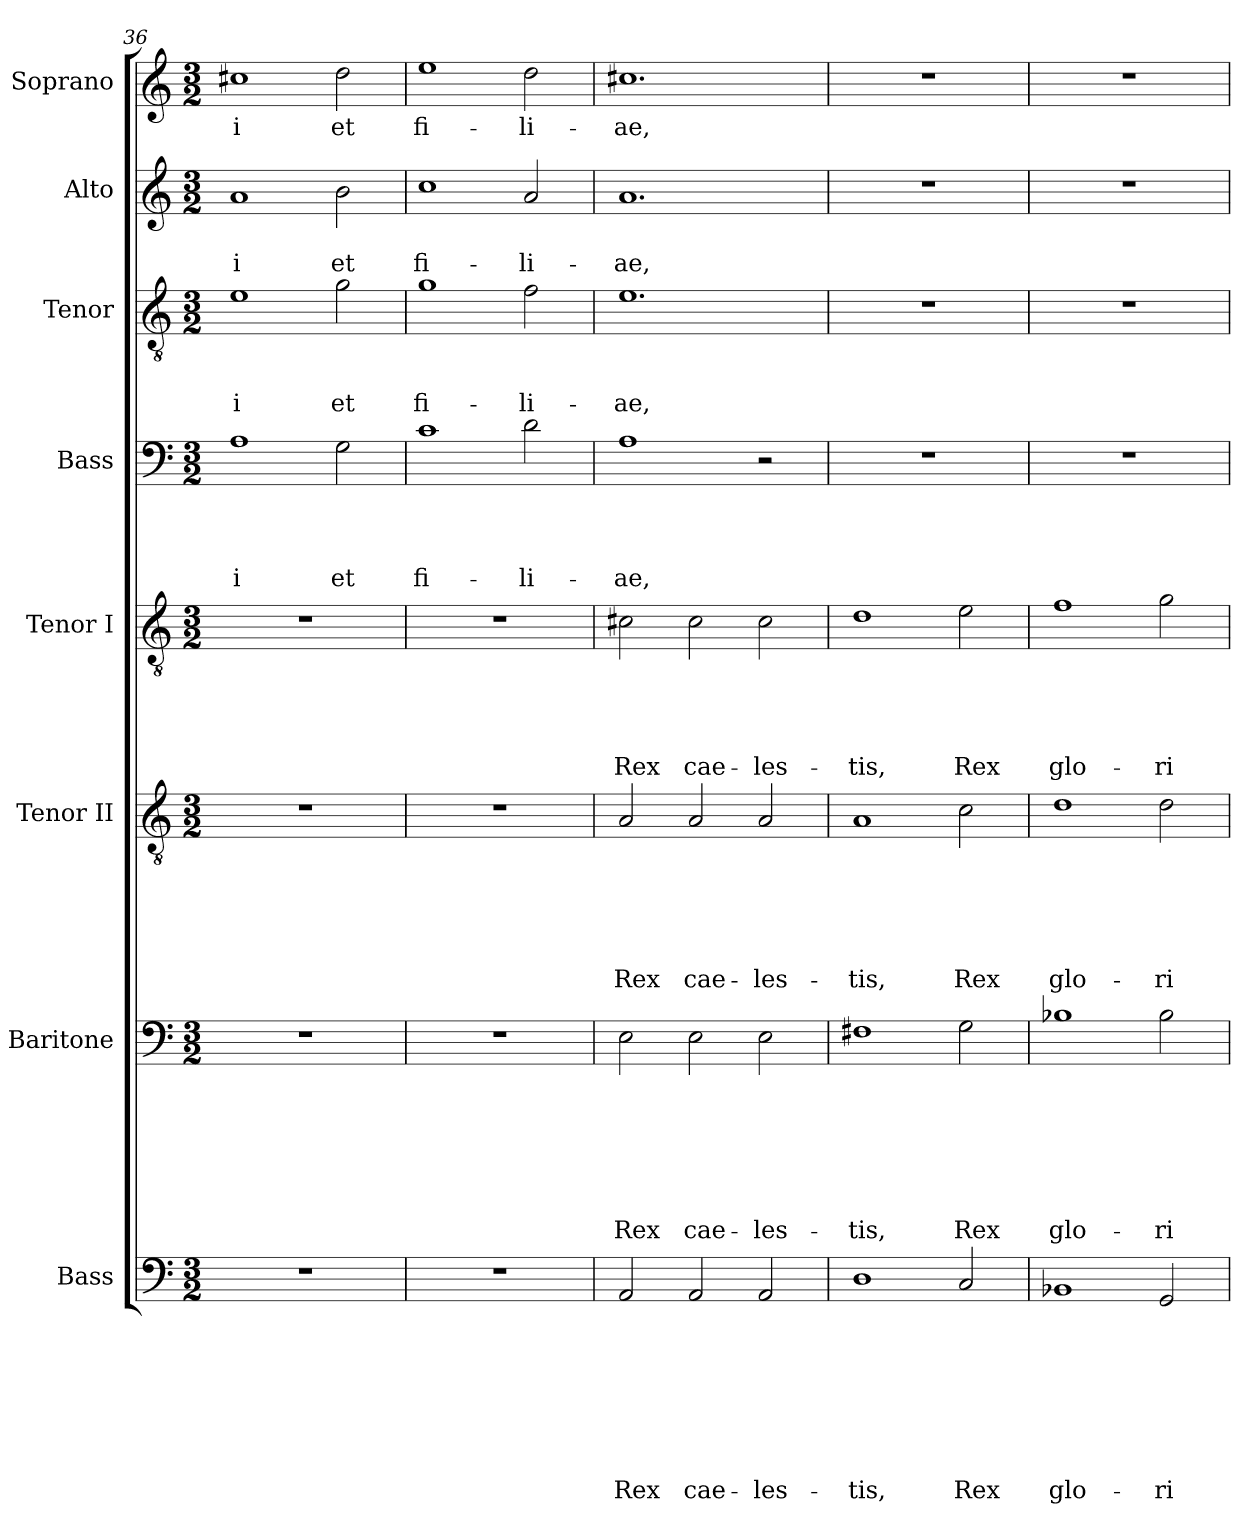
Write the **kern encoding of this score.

**kern	**text	**text	**text	**text	**text	**text	**text	**text	**kern	**text	**text	**text	**text	**text	**text	**text	**kern	**text	**text	**text	**text	**text	**text	**kern	**text	**text	**text	**text	**text	**kern	**text	**text	**text	**text	**kern	**text	**text	**text	**kern	**text	**text	**kern	**text
*part8	*part8	*part8	*part8	*part8	*part8	*part8	*part8	*part8	*part7	*part7	*part7	*part7	*part7	*part7	*part7	*part7	*part6	*part6	*part6	*part6	*part6	*part6	*part6	*part5	*part5	*part5	*part5	*part5	*part5	*part4	*part4	*part4	*part4	*part4	*part3	*part3	*part3	*part3	*part2	*part2	*part2	*part1	*part1
*staff8	*staff8	*staff8	*staff8	*staff8	*staff8	*staff8	*staff8	*staff8	*staff7	*staff7	*staff7	*staff7	*staff7	*staff7	*staff7	*staff7	*staff6	*staff6	*staff6	*staff6	*staff6	*staff6	*staff6	*staff5	*staff5	*staff5	*staff5	*staff5	*staff5	*staff4	*staff4	*staff4	*staff4	*staff4	*staff3	*staff3	*staff3	*staff3	*staff2	*staff2	*staff2	*staff1	*staff1
*I"Bass	*	*	*	*	*	*	*	*	*I"Baritone	*	*	*	*	*	*	*	*I"Tenor II	*	*	*	*	*	*	*I"Tenor I	*	*	*	*	*	*I"Bass	*	*	*	*	*I"Tenor	*	*	*	*I"Alto	*	*	*I"Soprano	*
*I'B	*	*	*	*	*	*	*	*	*I'B	*	*	*	*	*	*	*	*I'T II	*	*	*	*	*	*	*I'T I	*	*	*	*	*	*I'B	*	*	*	*	*I'T	*	*	*	*I'A	*	*	*I'S	*
*clefF4	*	*	*	*	*	*	*	*	*clefF4	*	*	*	*	*	*	*	*clefGv2	*	*	*	*	*	*	*clefGv2	*	*	*	*	*	*clefF4	*	*	*	*	*clefGv2	*	*	*	*clefG2	*	*	*clefG2	*
*k[]	*	*	*	*	*	*	*	*	*k[]	*	*	*	*	*	*	*	*k[]	*	*	*	*	*	*	*k[]	*	*	*	*	*	*k[]	*	*	*	*	*k[]	*	*	*	*k[]	*	*	*k[]	*
*C:	*	*	*	*	*	*	*	*	*C:	*	*	*	*	*	*	*	*C:	*	*	*	*	*	*	*C:	*	*	*	*	*	*C:	*	*	*	*	*C:	*	*	*	*C:	*	*	*C:	*
*M3/2	*	*	*	*	*	*	*	*	*M3/2	*	*	*	*	*	*	*	*M3/2	*	*	*	*	*	*	*M3/2	*	*	*	*	*	*M3/2	*	*	*	*	*M3/2	*	*	*	*M3/2	*	*	*M3/2	*
=36	=36	=36	=36	=36	=36	=36	=36	=36	=36	=36	=36	=36	=36	=36	=36	=36	=36	=36	=36	=36	=36	=36	=36	=36	=36	=36	=36	=36	=36	=36	=36	=36	=36	=36	=36	=36	=36	=36	=36	=36	=36	=36	=36
!LO:N:vis=1	!	!	!	!	!	!	!	!	!LO:N:vis=1	!	!	!	!	!	!	!	!LO:N:vis=1	!	!	!	!	!	!	!LO:N:vis=1	!	!	!	!	!	!	!	!	!	!LO:LY:b:rj	!	!	!	!LO:LY:b:rj	!	!	!LO:LY:b:rj	!	!LO:LY:b:rj
1.r	.	.	.	.	.	.	.	.	1.r	.	.	.	.	.	.	.	1.r	.	.	.	.	.	.	1.r	.	.	.	.	.	1A	.	.	.	-i	1e	.	.	-i	1a	.	-i	1cc#X	-i
!	!	!	!	!	!	!	!	!	!	!	!	!	!	!	!	!	!	!	!	!	!	!	!	!	!	!	!	!	!	!	!	!	!	!LO:LY:b	!	!	!	!LO:LY:b	!	!	!LO:LY:b	!	!LO:LY:b
.	.	.	.	.	.	.	.	.	.	.	.	.	.	.	.	.	.	.	.	.	.	.	.	.	.	.	.	.	.	2G\	.	.	.	et	2g\	.	.	et	2b\	.	et	2dd\	et
=37	=37	=37	=37	=37	=37	=37	=37	=37	=37	=37	=37	=37	=37	=37	=37	=37	=37	=37	=37	=37	=37	=37	=37	=37	=37	=37	=37	=37	=37	=37	=37	=37	=37	=37	=37	=37	=37	=37	=37	=37	=37	=37	=37
!LO:N:vis=1	!	!	!	!	!	!	!	!	!LO:N:vis=1	!	!	!	!	!	!	!	!LO:N:vis=1	!	!	!	!	!	!	!LO:N:vis=1	!	!	!	!	!	!	!	!	!	!LO:LY:b:rj	!	!	!	!LO:LY:b:rj	!	!	!LO:LY:b:rj	!	!LO:LY:b:rj
1.r	.	.	.	.	.	.	.	.	1.r	.	.	.	.	.	.	.	1.r	.	.	.	.	.	.	1.r	.	.	.	.	.	1c	.	.	.	fi-	1g	.	.	fi-	1cc	.	fi-	1ee	fi-
!	!	!	!	!	!	!	!	!	!	!	!	!	!	!	!	!	!	!	!	!	!	!	!	!	!	!	!	!	!	!	!	!	!	!LO:LY:b	!	!	!	!LO:LY:b	!	!	!LO:LY:b	!	!LO:LY:b
.	.	.	.	.	.	.	.	.	.	.	.	.	.	.	.	.	.	.	.	.	.	.	.	.	.	.	.	.	.	2d\	.	.	.	-li-	2f\	.	.	-li-	2a/	.	-li-	2dd\	-li-
=38	=38	=38	=38	=38	=38	=38	=38	=38	=38	=38	=38	=38	=38	=38	=38	=38	=38	=38	=38	=38	=38	=38	=38	=38	=38	=38	=38	=38	=38	=38	=38	=38	=38	=38	=38	=38	=38	=38	=38	=38	=38	=38	=38
!	!	!	!	!	!	!	!	!LO:LY:b	!	!	!	!	!	!	!	!LO:LY:b	!	!	!	!	!	!	!LO:LY:b	!	!	!	!	!	!LO:LY:b	!	!	!	!	!LO:LY:b	!	!	!	!LO:LY:b	!	!	!LO:LY:b	!	!LO:LY:b
2AA/	.	.	.	.	.	.	.	Rex	2E\	.	.	.	.	.	.	Rex	2A/	.	.	.	.	.	Rex	2c#X\	.	.	.	.	Rex	1A	.	.	.	-ae,	1.e	.	.	-ae,	1.a	.	-ae,	1.cc#X	-ae,
!	!	!	!	!	!	!	!	!LO:LY:b	!	!	!	!	!	!	!	!LO:LY:b	!	!	!	!	!	!	!LO:LY:b	!	!	!	!	!	!LO:LY:b	!	!	!	!	!	!	!	!	!	!	!	!	!	!
2AA/	.	.	.	.	.	.	.	cae-	2E\	.	.	.	.	.	.	cae-	2A/	.	.	.	.	.	cae-	2c#\	.	.	.	.	cae-	.	.	.	.	.	.	.	.	.	.	.	.	.	.
!	!	!	!	!	!	!	!	!LO:LY:b	!	!	!	!	!	!	!	!LO:LY:b	!	!	!	!	!	!	!LO:LY:b	!	!	!	!	!	!LO:LY:b	!	!	!	!	!	!	!	!	!	!	!	!	!	!
2AA/	.	.	.	.	.	.	.	-les-	2E\	.	.	.	.	.	.	-les-	2A/	.	.	.	.	.	-les-	2c#\	.	.	.	.	-les-	2r	.	.	.	.	.	.	.	.	.	.	.	.	.
=39	=39	=39	=39	=39	=39	=39	=39	=39	=39	=39	=39	=39	=39	=39	=39	=39	=39	=39	=39	=39	=39	=39	=39	=39	=39	=39	=39	=39	=39	=39	=39	=39	=39	=39	=39	=39	=39	=39	=39	=39	=39	=39	=39
!	!	!	!	!	!	!	!	!LO:LY:b	!	!	!	!	!	!	!	!LO:LY:b	!	!	!	!	!	!	!LO:LY:b	!	!	!	!	!	!LO:LY:b	!LO:N:vis=1	!	!	!	!	!LO:N:vis=1	!	!	!	!LO:N:vis=1	!	!	!LO:N:vis=1	!
1D	.	.	.	.	.	.	.	-tis,	1F#X	.	.	.	.	.	.	-tis,	1A	.	.	.	.	.	-tis,	1d	.	.	.	.	-tis,	1.r	.	.	.	.	1.r	.	.	.	1.r	.	.	1.r	.
!	!	!	!	!	!	!	!	!LO:LY:b	!	!	!	!	!	!	!	!LO:LY:b	!	!	!	!	!	!	!LO:LY:b	!	!	!	!	!	!LO:LY:b	!	!	!	!	!	!	!	!	!	!	!	!	!	!
2C/	.	.	.	.	.	.	.	Rex	2G\	.	.	.	.	.	.	Rex	2c\	.	.	.	.	.	Rex	2e\	.	.	.	.	Rex	.	.	.	.	.	.	.	.	.	.	.	.	.	.
=40	=40	=40	=40	=40	=40	=40	=40	=40	=40	=40	=40	=40	=40	=40	=40	=40	=40	=40	=40	=40	=40	=40	=40	=40	=40	=40	=40	=40	=40	=40	=40	=40	=40	=40	=40	=40	=40	=40	=40	=40	=40	=40	=40
!	!	!	!	!	!	!	!	!LO:LY:b	!	!	!	!	!	!	!	!LO:LY:b	!	!	!	!	!	!	!LO:LY:b	!	!	!	!	!	!LO:LY:b	!LO:N:vis=1	!	!	!	!	!LO:N:vis=1	!	!	!	!LO:N:vis=1	!	!	!LO:N:vis=1	!
1BB-X	.	.	.	.	.	.	.	glo-	1B-X	.	.	.	.	.	.	glo-	1d	.	.	.	.	.	glo-	1f	.	.	.	.	glo-	1.r	.	.	.	.	1.r	.	.	.	1.r	.	.	1.r	.
!	!	!	!	!	!	!	!	!LO:LY:b	!	!	!	!	!	!	!	!LO:LY:b	!	!	!	!	!	!	!LO:LY:b	!	!	!	!	!	!LO:LY:b	!	!	!	!	!	!	!	!	!	!	!	!	!	!
2GG/	.	.	.	.	.	.	.	-ri-	2B-\	.	.	.	.	.	.	-ri-	2d\	.	.	.	.	.	-ri-	2g\	.	.	.	.	-ri-	.	.	.	.	.	.	.	.	.	.	.	.	.	.
=	=	=	=	=	=	=	=	=	=	=	=	=	=	=	=	=	=	=	=	=	=	=	=	=	=	=	=	=	=	=	=	=	=	=	=	=	=	=	=	=	=	=	=
*-	*-	*-	*-	*-	*-	*-	*-	*-	*-	*-	*-	*-	*-	*-	*-	*-	*-	*-	*-	*-	*-	*-	*-	*-	*-	*-	*-	*-	*-	*-	*-	*-	*-	*-	*-	*-	*-	*-	*-	*-	*-	*-	*-
